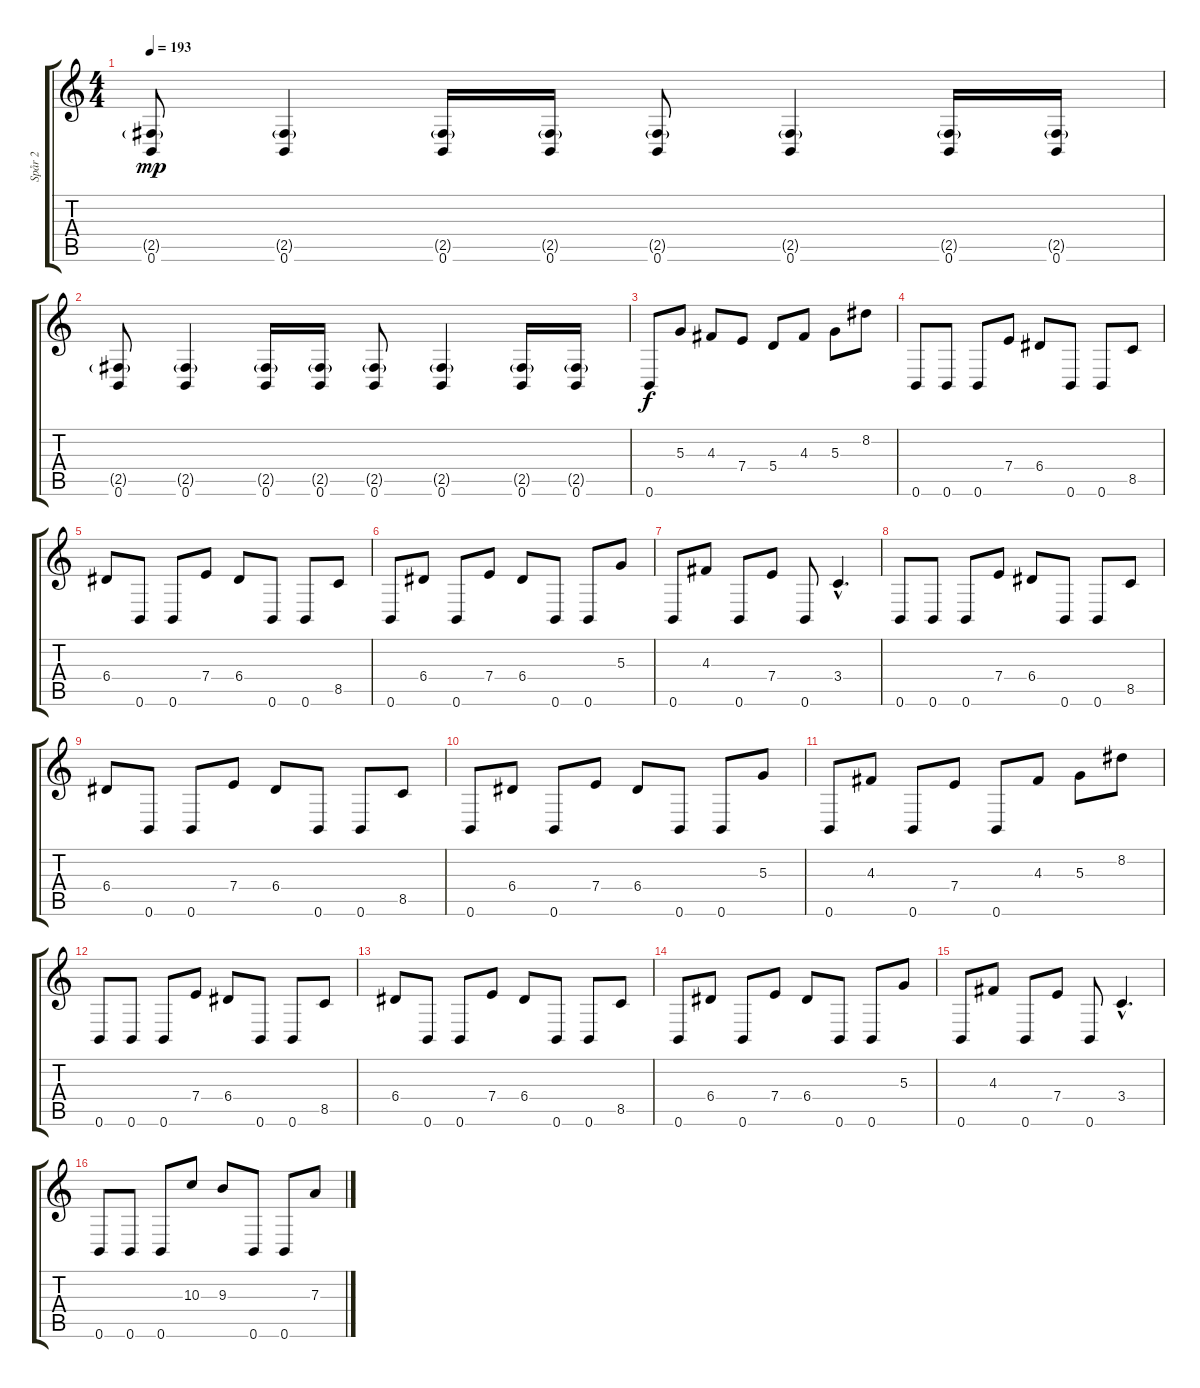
\track ("Spår 2" "Spår 2") {instrument distortionguitar}
\staff {score tabs}
\tuning (B3 G3 D3 A2 E2 B1) {hide}
\ts (4 4)
\tempo 193
\clef g2
\ks c
(2.5{g} 0.6).8{dy mp} (2.5{g} 0.6).4 (2.5{g} 0.6).16 (2.5{g} 0.6).16 (2.5{g} 0.6).8 (2.5{g} 0.6).4 (2.5{g} 0.6).16 (2.5{g} 0.6).16 |
(2.5{g} 0.6).8 (2.5{g} 0.6).4 (2.5{g} 0.6).16 (2.5{g} 0.6).16 (2.5{g} 0.6).8 (2.5{g} 0.6).4 (2.5{g} 0.6).16 (2.5{g} 0.6).16 |
0.6.8{dy f} 5.3.8 4.3.8 7.4.8 5.4.8 4.3.8 5.3.8 8.2.8 |
0.6.8 0.6.8 0.6.8 7.4.8 6.4.8 0.6.8 0.6.8 8.5.8 |
6.4.8 0.6.8 0.6.8 7.4.8 6.4.8 0.6.8 0.6.8 8.5.8 |
0.6.8 6.4.8 0.6.8 7.4.8 6.4.8 0.6.8 0.6.8 5.3.8 |
0.6.8 4.3.8 0.6.8 7.4.8 0.6.8 3.4{hac}.4{d} |
0.6.8 0.6.8 0.6.8 7.4.8 6.4.8 0.6.8 0.6.8 8.5.8 |
6.4.8 0.6.8 0.6.8 7.4.8 6.4.8 0.6.8 0.6.8 8.5.8 |
0.6.8 6.4.8 0.6.8 7.4.8 6.4.8 0.6.8 0.6.8 5.3.8 |
0.6.8 4.3.8 0.6.8 7.4.8 0.6.8 4.3.8 5.3.8 8.2.8 |
0.6.8 0.6.8 0.6.8 7.4.8 6.4.8 0.6.8 0.6.8 8.5.8 |
6.4.8 0.6.8 0.6.8 7.4.8 6.4.8 0.6.8 0.6.8 8.5.8 |
0.6.8 6.4.8 0.6.8 7.4.8 6.4.8 0.6.8 0.6.8 5.3.8 |
0.6.8 4.3.8 0.6.8 7.4.8 0.6.8 3.4{hac}.4{d} |
0.6.8 0.6.8 0.6.8 10.3.8 9.3.8 0.6.8 0.6.8 7.3.8
